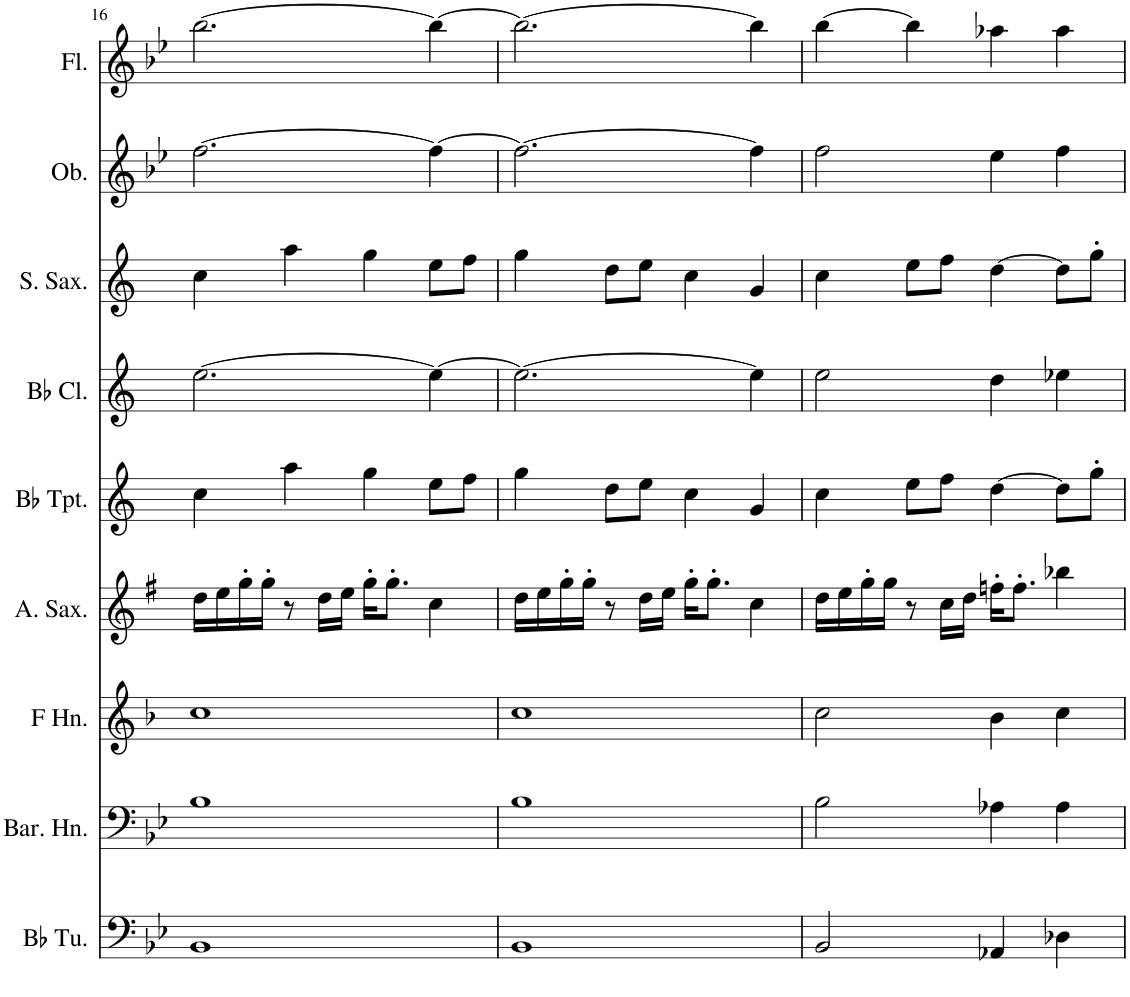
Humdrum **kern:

**kern	**kern	**kern	**kern	**kern	**kern	**kern	**kern	**kern
*part9	*part8	*part7	*part6	*part5	*part4	*part3	*part2	*part1
*staff9	*staff8	*staff7	*staff6	*staff5	*staff4	*staff3	*staff2	*staff1
*I"Bb Tuba	*I"Baritone Horn	*I"Horn in F	*I"Alto Saxophone	*I"Bb Trumpet	*I"Bb Clarinet	*I"Soprano Saxophone	*I"Oboe	*I"Flute
*I'Bb Tu.	*I'Bar. Hn.	*	*I'A. Sax.	*I'Bb Tpt.	*I'Bb Cl.	*I'S. Sax.	*I'Ob.	*I'Fl.
!!LO:PB:g=z
*clefF4	*clefF4	*clefG2	*clefG2	*clefG2	*clefG2	*clefG2	*clefG2	*clefG2
*	*Trd4c7	*Trd4c7	*Trd5c9	*Trd1c2	*Trd1c2	*Trd1c2	*	*
*k[b-e-]	*k[b-e-]	*k[b-]	*k[f#]	*k[]	*k[]	*k[]	*k[b-e-]	*k[b-e-]
*M4/4	*M4/4	*M4/4	*M4/4	*M4/4	*M4/4	*M4/4	*M4/4	*M4/4
=16	=16	=16	=16	=16	=16	=16	=16	=16
1BB-	1B-	1cc	16dd\LL	4cc\	[2.ee\	4cc\	[2.ff\	[2.bb-\
.	.	.	16ee\	.	.	.	.	.
.	.	.	16gg'\	.	.	.	.	.
.	.	.	16gg'\JJ	.	.	.	.	.
.	.	.	8r	4aa\	.	4aa\	.	.
.	.	.	16dd\LL	.	.	.	.	.
.	.	.	16ee\JJ	.	.	.	.	.
.	.	.	16gg'\KL	4gg\	.	4gg\	.	.
.	.	.	8.gg'\J	.	.	.	.	.
.	.	.	4cc\	8ee\L	4ee\_	8ee\L	4ff\_	4bb-\_
.	.	.	.	8ff\J	.	8ff\J	.	.
=17	=17	=17	=17	=17	=17	=17	=17	=17
1BB-	1B-	1cc	16dd\LL	4gg\	2.ee\_	4gg\	2.ff\_	2.bb-\_
.	.	.	16ee\	.	.	.	.	.
.	.	.	16gg'\	.	.	.	.	.
.	.	.	16gg'\JJ	.	.	.	.	.
.	.	.	8r	8dd\L	.	8dd\L	.	.
.	.	.	16dd\LL	8ee\J	.	8ee\J	.	.
.	.	.	16ee\JJ	.	.	.	.	.
.	.	.	16gg'\KL	4cc\	.	4cc\	.	.
.	.	.	8.gg'\J	.	.	.	.	.
.	.	.	4cc\	4g/	4ee\]	4g/	4ff\]	4bb-\]
=18	=18	=18	=18	=18	=18	=18	=18	=18
2BB-/	2B-\	2cc\	16dd\LL	4cc\	2ee\	4cc\	2ff\	[4bb-\
.	.	.	16ee\	.	.	.	.	.
.	.	.	16gg'\	.	.	.	.	.
.	.	.	16gg\JJ	.	.	.	.	.
.	.	.	8r	8ee\L	.	8ee\L	.	4bb-\]
.	.	.	16cc\LL	8ff\J	.	8ff\J	.	.
.	.	.	16dd\JJ	.	.	.	.	.
4AA-X/	4A-X\	4b-\	16ffn'\KL	[4dd\	4dd\	[4dd\	4ee-\	4aa-X\
.	.	.	8.ff'\J	.	.	.	.	.
4D-X\	4A-\	4cc\	4bb-X\	8dd\L]	4ee-X\	8dd\L]	4ff\	4aa-\
.	.	.	.	8gg'\J	.	8gg'\J	.	.
=	=	=	=	=	=	=	=	=
*-	*-	*-	*-	*-	*-	*-	*-	*-
